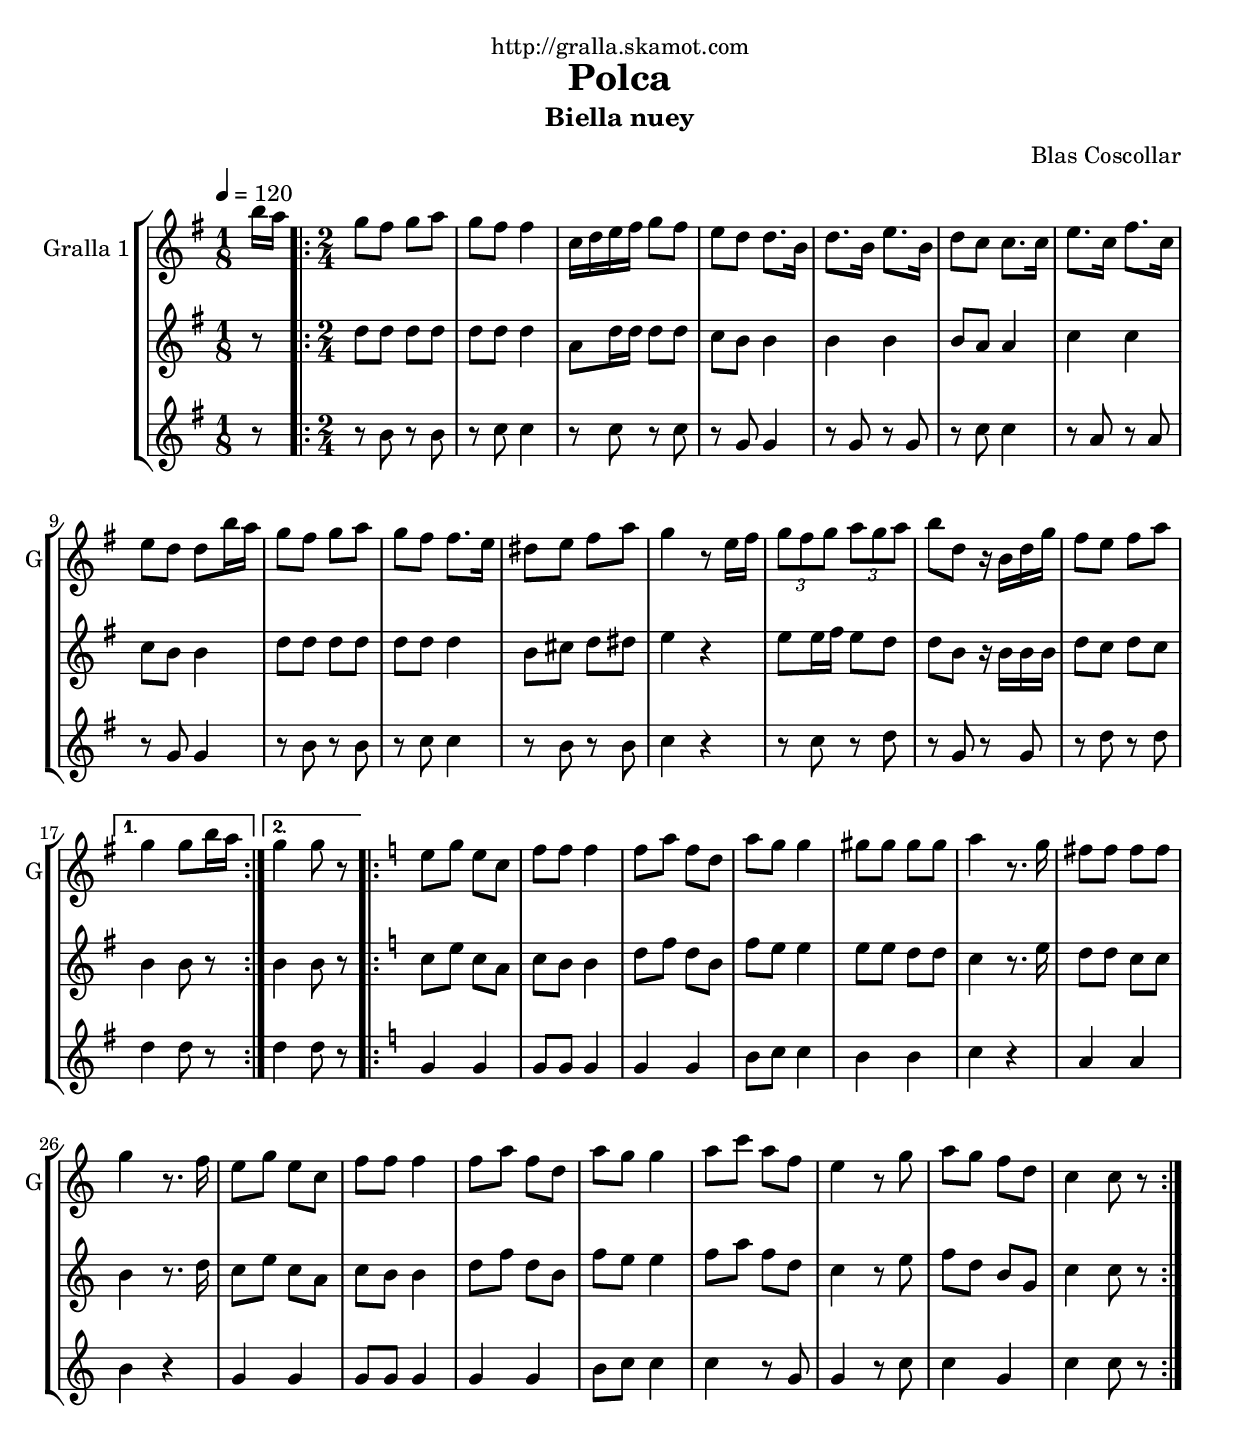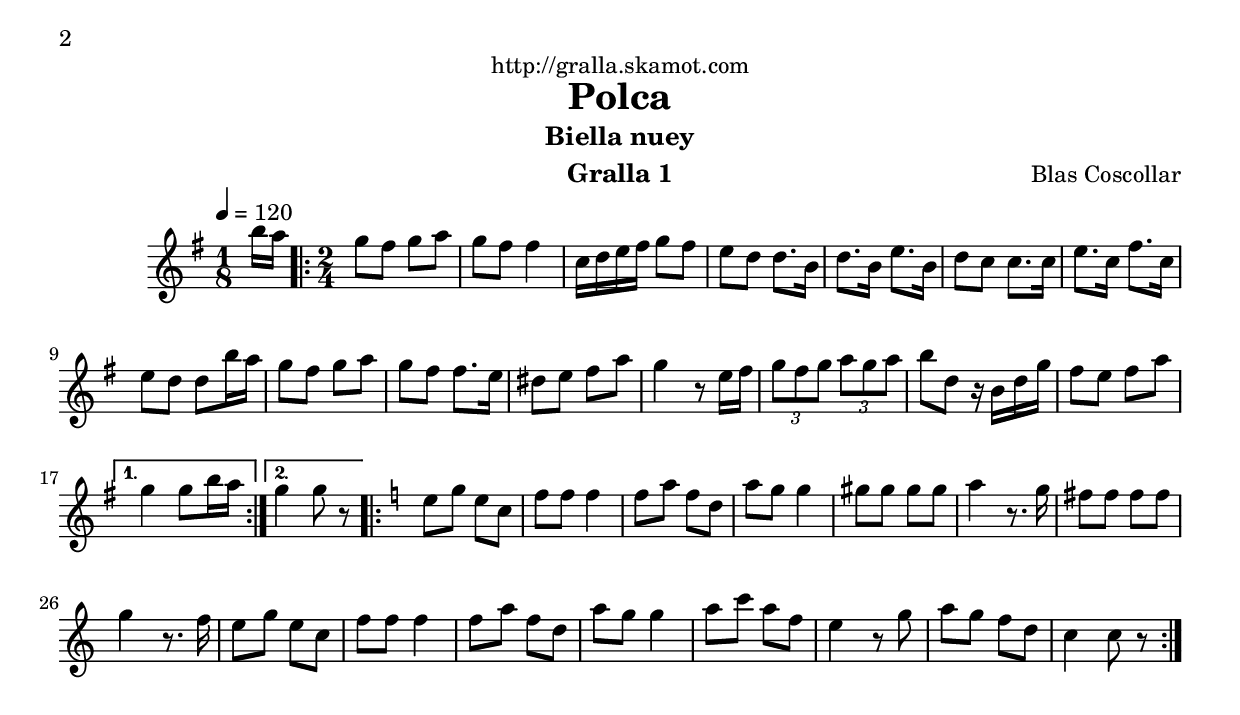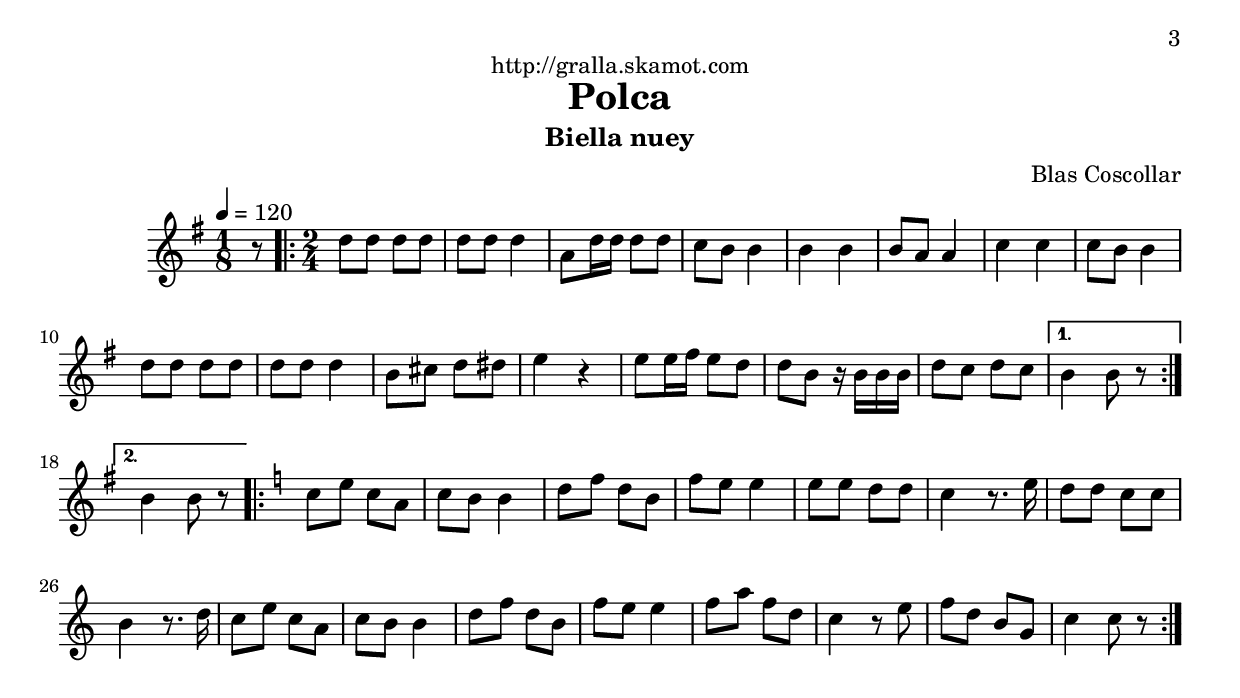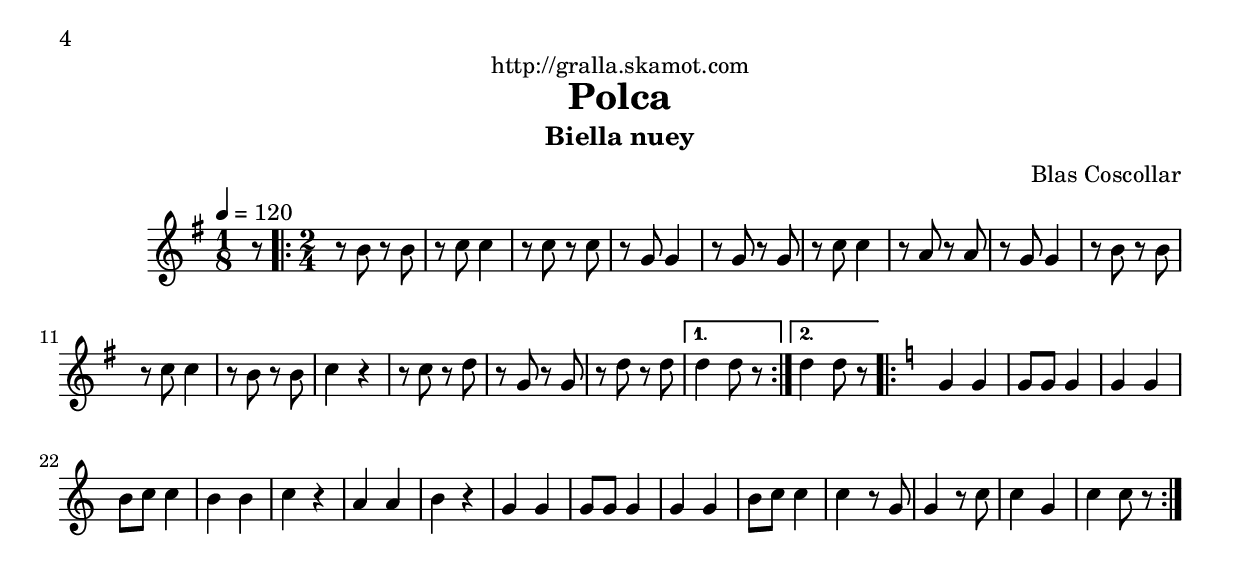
\version "2.16.2"

\header {
  dedication="http://gralla.skamot.com"
  title="Polca"
  subtitle="Biella nuey"
  subsubtitle=""
  poet=""
  meter=""
  piece=""
  composer="Blas Coscollar"
  arranger=""
  opus=""
  instrument=""
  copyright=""
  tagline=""
}

liniaroAa =
\relative b''
{
  \tempo 4=120
  \clef treble
  \key g \major
  \time 1/8
  b16 a  |
  \time 2/4   \repeat volta 2 { g8 fis g a  |
  g8 fis fis4  |
  c16 d e fis g8 fis  |
  %05
  e8 d d8. b16  |
  d8. b16 e8. b16  |
  d8 c c8. c16  |
  e8. c16 fis8. c16  |
  e8 d d b'16 a  |
  %10
  g8 fis g a  |
  g8 fis fis8. e16  |
  dis8 e fis a  |
  g4 r8 e16 fis  |
  \times 2/3 { g8 fis g } \times 2/3 { a g a }  |
  %15
  b8 d, r16 b d g  |
  fis8 e fis a }
  \alternative { { g4 g8 b16 a }
  { g4 g8 r } }
  \key c \major   \repeat volta 2 { e8 g e c  |
  %20
  f8 f f4  |
  f8 a f d  |
  a'8 g g4  |
  gis8 gis gis gis  |
  a4 r8. g16  |
  %25
  fis8 fis fis fis  |
  g4 r8. f16  |
  e8 g e c  |
  f8 f f4  |
  f8 a f d  |
  %30
  a'8 g g4  |
  a8 c a f  |
  e4 r8 g  |
  a8 g f d  |
  c4 c8 r  | }
}

liniaroAb =
\relative d''
{
  \tempo 4=120
  \clef treble
  \key g \major
  \time 1/8
  r8  |
  \time 2/4   \repeat volta 2 { d8 d d d  |
  d8 d d4  |
  a8 d16 d d8 d  |
  %05
  c8 b b4  |
  b4 b  |
  b8 a a4  |
  c4 c  |
  c8 b b4  |
  %10
  d8 d d d  |
  d8 d d4  |
  b8 cis d dis  |
  e4 r  |
  e8 e16 fis e8 d  |
  %15
  d8 b r16 b b b  |
  d8 c d c }
  \alternative { { b4 b8 r }
  { b4 b8 r } }
  \key c \major   \repeat volta 2 { c8 e c a  |
  %20
  c8 b b4  |
  d8 f d b  |
  f'8 e e4  |
  e8 e d d  |
  c4 r8. e16  |
  %25
  d8 d c c  |
  b4 r8. d16  |
  c8 e c a  |
  c8 b b4  |
  d8 f d b  |
  %30
  f'8 e e4  |
  f8 a f d  |
  c4 r8 e  |
  f8 d b g  |
  c4 c8 r  | }
}

liniaroAc =
\relative b'
{
  \tempo 4=120
  \clef treble
  \key g \major
  \time 1/8
  r8  |
  \time 2/4   \repeat volta 2 { r8 b r b  |
  r8 c c4  |
  r8 c r c  |
  %05
  r8 g g4  |
  r8 g r g  |
  r8 c c4  |
  r8 a r a  |
  r8 g g4  |
  %10
  r8 b r b  |
  r8 c c4  |
  r8 b r b  |
  c4 r  |
  r8 c r d  |
  %15
  r8 g, r g  |
  r8 d' r d }
  \alternative { { d4 d8 r }
  { d4 d8 r } }
  \key c \major   \repeat volta 2 { g,4 g  |
  %20
  g8 g g4  |
  g4 g  |
  b8 c c4  |
  b4 b  |
  c4 r  |
  %25
  a4 a  |
  b4 r  |
  g4 g  |
  g8 g g4  |
  g4 g  |
  %30
  b8 c c4  |
  c4 r8 g  |
  g4 r8 c  |
  c4 g  |
  c4 c8 r  | }
}

\bookpart {
  \score {
    \new StaffGroup {
      \override Score.RehearsalMark #'self-alignment-X = #LEFT
      <<
        \new Staff \with {instrumentName = #"Gralla 1" shortInstrumentName = #"G"} \liniaroAa
        \new Staff \with {instrumentName = #"" shortInstrumentName = #" "} \liniaroAb
        \new Staff \with {instrumentName = #"" shortInstrumentName = #" "} \liniaroAc
      >>
    }
    \layout {}
  }
  \score { \unfoldRepeats
    \new StaffGroup {
      \override Score.RehearsalMark #'self-alignment-X = #LEFT
      <<
        \new Staff \with {instrumentName = #"Gralla 1" shortInstrumentName = #"G"} \liniaroAa
        \new Staff \with {instrumentName = #"" shortInstrumentName = #" "} \liniaroAb
        \new Staff \with {instrumentName = #"" shortInstrumentName = #" "} \liniaroAc
      >>
    }
    \midi {
      \set Staff.midiInstrument = "oboe"
      \set DrumStaff.midiInstrument = "drums"
    }
  }
}

\bookpart {
  \header {instrument="Gralla 1"}
  \score {
    \new StaffGroup {
      \override Score.RehearsalMark #'self-alignment-X = #LEFT
      <<
        \new Staff \liniaroAa
      >>
    }
    \layout {}
  }
  \score { \unfoldRepeats
    \new StaffGroup {
      \override Score.RehearsalMark #'self-alignment-X = #LEFT
      <<
        \new Staff \liniaroAa
      >>
    }
    \midi {
      \set Staff.midiInstrument = "oboe"
      \set DrumStaff.midiInstrument = "drums"
    }
  }
}

\bookpart {
  \header {instrument=""}
  \score {
    \new StaffGroup {
      \override Score.RehearsalMark #'self-alignment-X = #LEFT
      <<
        \new Staff \liniaroAb
      >>
    }
    \layout {}
  }
  \score { \unfoldRepeats
    \new StaffGroup {
      \override Score.RehearsalMark #'self-alignment-X = #LEFT
      <<
        \new Staff \liniaroAb
      >>
    }
    \midi {
      \set Staff.midiInstrument = "oboe"
      \set DrumStaff.midiInstrument = "drums"
    }
  }
}

\bookpart {
  \header {instrument=""}
  \score {
    \new StaffGroup {
      \override Score.RehearsalMark #'self-alignment-X = #LEFT
      <<
        \new Staff \liniaroAc
      >>
    }
    \layout {}
  }
  \score { \unfoldRepeats
    \new StaffGroup {
      \override Score.RehearsalMark #'self-alignment-X = #LEFT
      <<
        \new Staff \liniaroAc
      >>
    }
    \midi {
      \set Staff.midiInstrument = "oboe"
      \set DrumStaff.midiInstrument = "drums"
    }
  }
}

